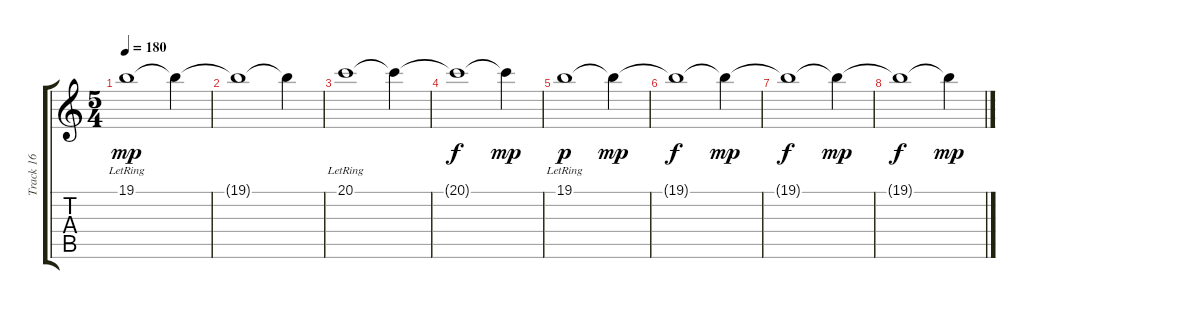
\track ("Track 16" "Track 16") {instrument churchorgan}
\staff {score tabs}
\tuning (E4 B3 G3 D3 A2 E2) {hide}
\ts (5 4)
\tempo 180
\clef g2
\ks c
19.1{lr}.1{dy mp} 19.1{t}.4 |
19.1{t}.1 19.1{t}.4 |
20.1{lr}.1 20.1{t}.4 |
20.1{t}.1{dy f} 20.1{t}.4{dy mp} |
19.1{lr}.1{dy p} 19.1{t}.4{dy mp} |
19.1{t}.1{dy f} 19.1{t}.4{dy mp} |
19.1{t}.1{dy f} 19.1{t}.4{dy mp} |
19.1{t}.1{dy f} 19.1{t}.4{dy mp}
